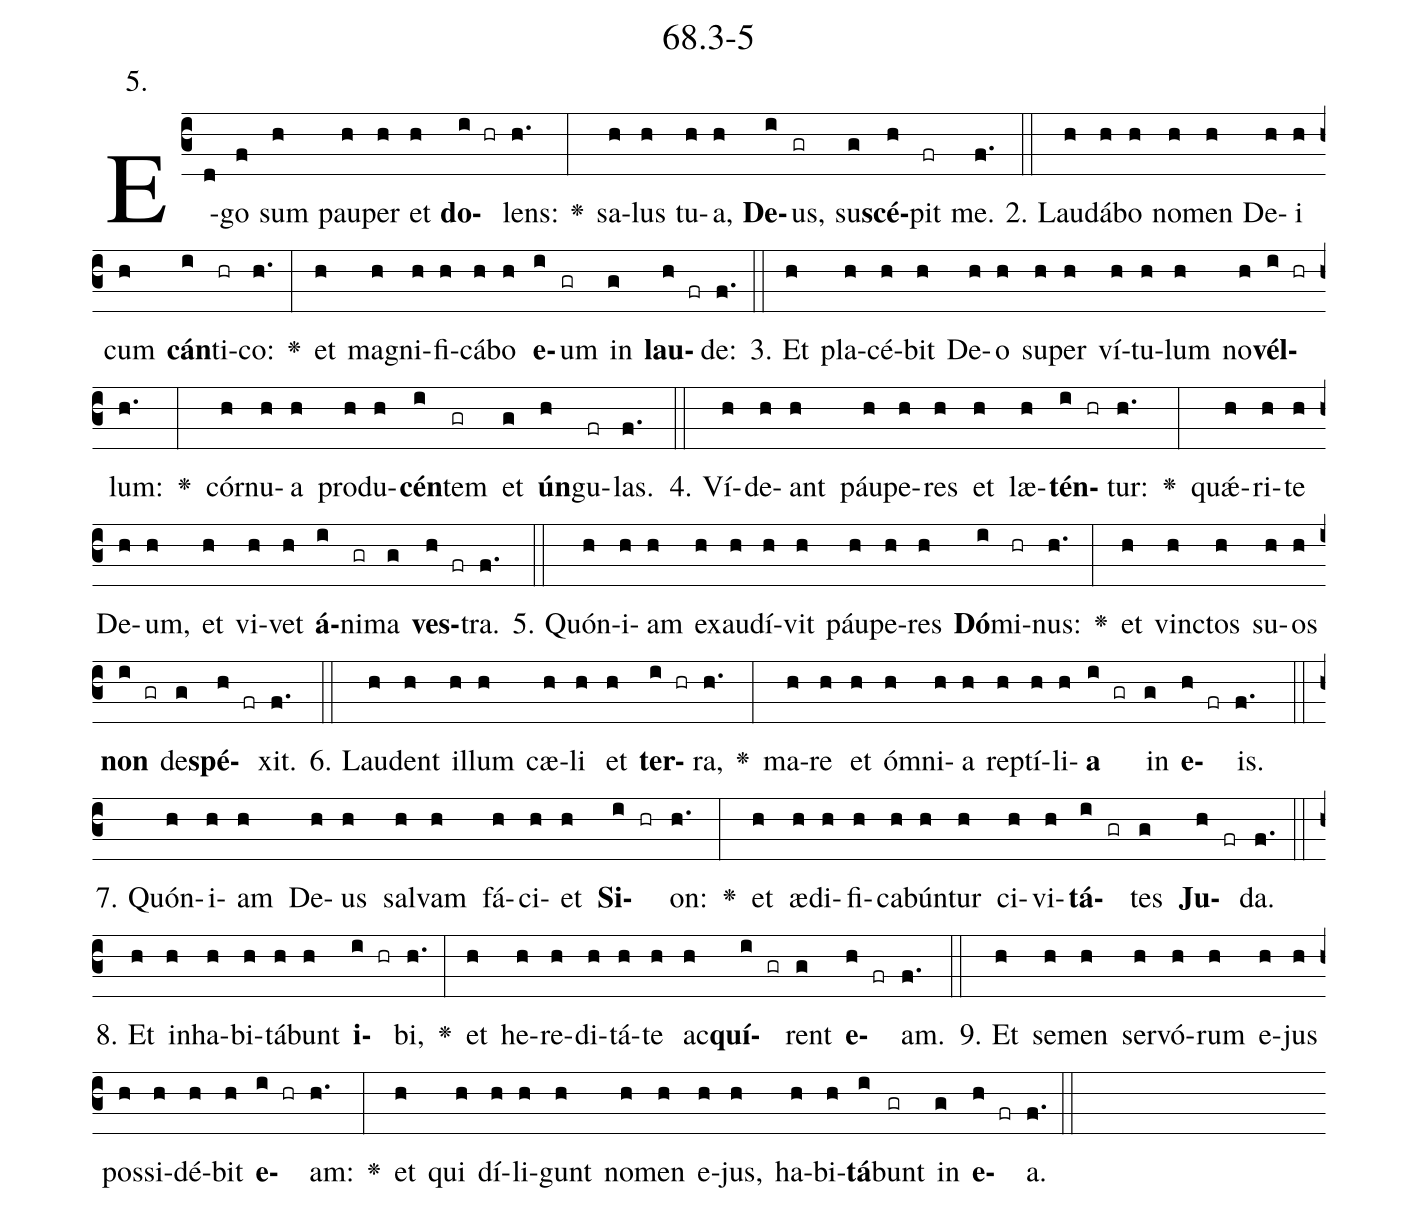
name: 68.3-5;
annotation: 5.;
%%
(c3)E(d)go(f) sum(h) pau(h)per(h) et(h) <b>do</b>(i hr)lens:(h.) <v>\greheightstar</v>(:) sa(h)lus(h) tu(h)a,(h) <b>De</b>(i)us,(gr) su(g)<b>scé</b>(h)pit(fr) me.(f.) (::)
2. Lau(h)dá(h)bo(h) no(h)men(h) De(h)i(h) cum(h) <b>cán</b>(i)ti(hr)co:(h.) <v>\greheightstar</v>(:) et(h) ma(h)gni(h)fi(h)cá(h)bo(h) <b>e</b>(i)um(gr) in(g) <b>lau</b>(h fr)de:(f.) (::)
3. Et(h) pla(h)cé(h)bit(h) De(h)o(h) su(h)per(h) ví(h)tu(h)lum(h) no(h)<b>vél</b>(i hr)lum:(h.) <v>\greheightstar</v>(:) cór(h)nu(h)a(h) pro(h)du(h)<b>cén</b>(i)tem(gr) et(g) <b>ún</b>(h)gu(fr)las.(f.) (::)
4. Ví(h)de(h)ant(h) páu(h)pe(h)res(h) et(h) læ(h)<b>tén</b>(i hr)tur:(h.) <v>\greheightstar</v>(:) quǽ(h)ri(h)te(h) De(h)um,(h) et(h) vi(h)vet(h) <b>á</b>(i)ni(gr)ma(g) <b>ves</b>(h fr)tra.(f.) (::)
5. Quón(h)i(h)am(h) ex(h)au(h)dí(h)vit(h) páu(h)pe(h)res(h) <b>Dó</b>(i)mi(hr)nus:(h.) <v>\greheightstar</v>(:) et(h) vinc(h)tos(h) su(h)os(h) <b>non</b>(i gr) de(g)<b>spé</b>(h fr)xit.(f.) (::)
6. Lau(h)dent(h) il(h)lum(h) cæ(h)li(h) et(h) <b>ter</b>(i hr)ra,(h.) <v>\greheightstar</v>(:) ma(h)re(h) et(h) óm(h)ni(h)a(h) rep(h)tí(h)li(h)<b>a</b>(i gr) in(g) <b>e</b>(h fr)is.(f.) (::)
7. Quón(h)i(h)am(h) De(h)us(h) sal(h)vam(h) fá(h)ci(h)et(h) <b>Si</b>(i hr)on:(h.) <v>\greheightstar</v>(:) et(h) æ(h)di(h)fi(h)ca(h)bún(h)tur(h) ci(h)vi(h)<b>tá</b>(i gr)tes(g) <b>Ju</b>(h fr)da.(f.) (::)
8. Et(h) in(h)ha(h)bi(h)tá(h)bunt(h) <b>i</b>(i hr)bi,(h.) <v>\greheightstar</v>(:) et(h) he(h)re(h)di(h)tá(h)te(h) ac(h)<b>quí</b>(i gr)rent(g) <b>e</b>(h fr)am.(f.) (::)
9. Et(h) se(h)men(h) ser(h)vó(h)rum(h) e(h)jus(h) pos(h)si(h)dé(h)bit(h) <b>e</b>(i hr)am:(h.) <v>\greheightstar</v>(:) et(h) qui(h) dí(h)li(h)gunt(h) no(h)men(h) e(h)jus,(h) ha(h)bi(h)<b>tá</b>(i)bunt(gr) in(g) <b>e</b>(h fr)a.(f.) (::)
